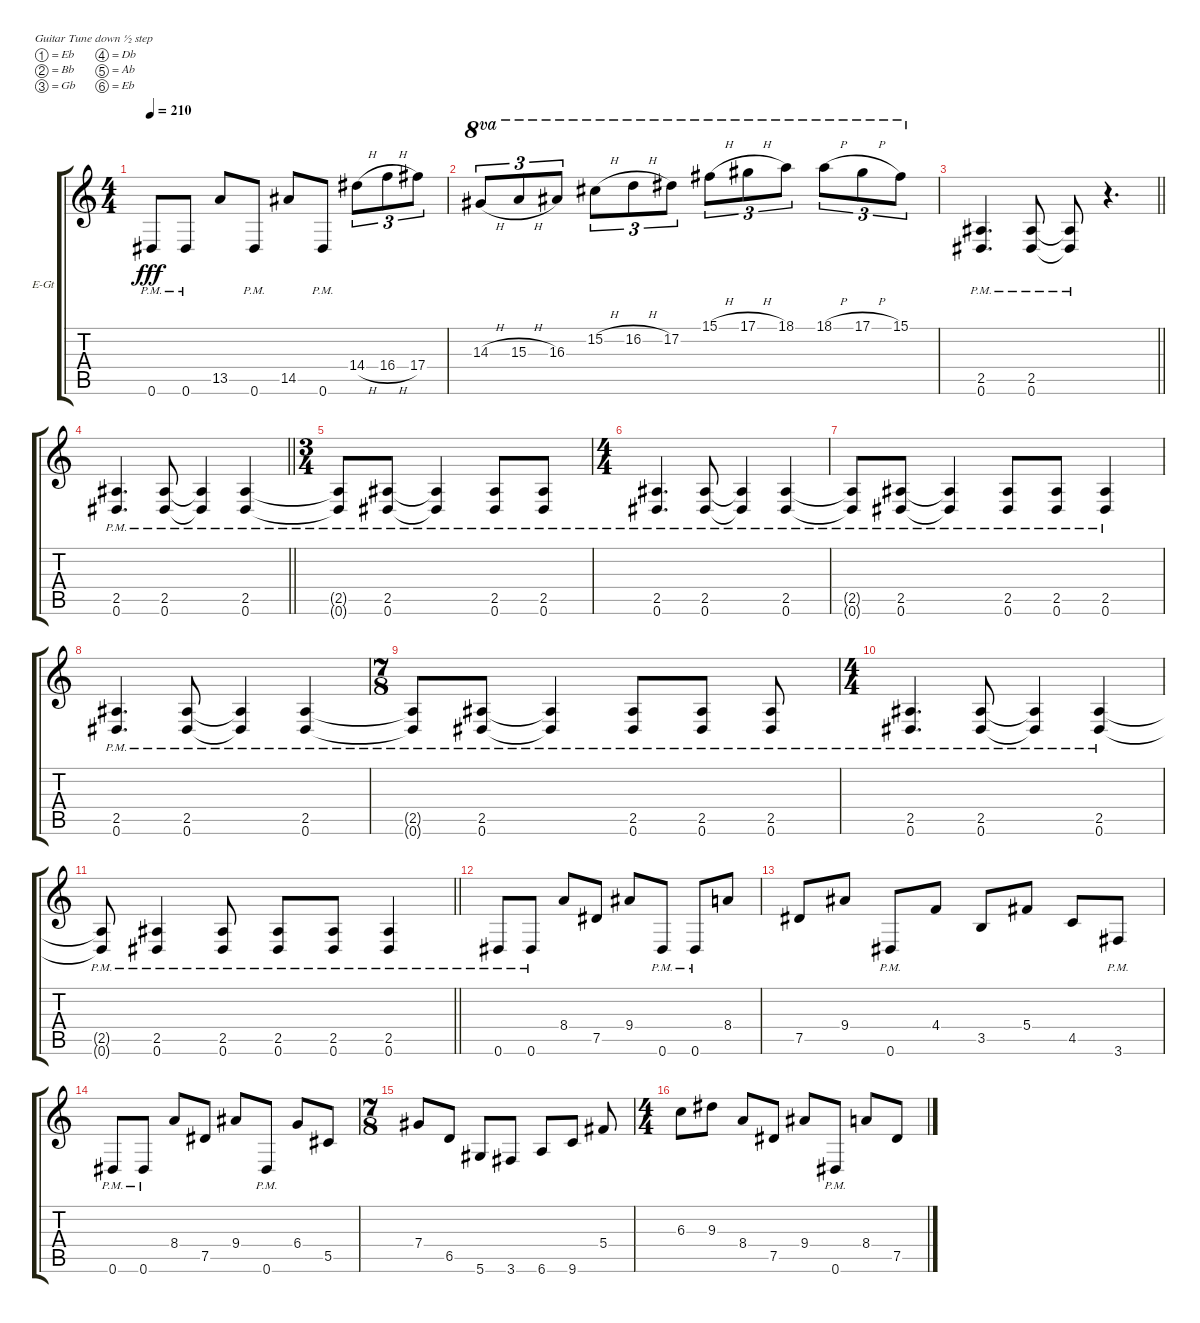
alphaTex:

\bracketExtendMode groupsimilarinstruments
\firstSystemTrackNameOrientation horizontal
\otherSystemsTrackNameOrientation horizontal
\track ("Tim" "E-Gt") {instrument overdrivenguitar}
\staff {score tabs}
\tuning (Eb4 Bb3 Gb3 Db3 Ab2 Eb2)
\ts (4 4)
\tempo 210
\clef g2
\ks c
0.6{pm}.8{dy fff} 0.6{pm}.8 13.5.8 0.6{pm}.8 14.5.8 0.6{pm}.8 14.4{h}.8{tu (3 2)} 16.4{h}.8{tu (3 2)} 17.4.8{tu (3 2)} |
14.3{h}.8{tu (3 2) ot 8va} 15.3{h}.8{tu (3 2) ot 8va} 16.3.8{tu (3 2) ot 8va} 15.2{h}.8{tu (3 2) ot 8va} 16.2{h}.8{tu (3 2) ot 8va} 17.2.8{tu (3 2) ot 8va} 15.1{h}.8{tu (3 2) ot 8va} 17.1{h}.8{tu (3 2) ot 8va} 18.1.8{tu (3 2) ot 8va} 18.1{h}.8{tu (3 2) ot 8va} 17.1{h}.8{tu (3 2) ot 8va} 15.1.8{tu (3 2) ot 8va} |
\barLineRight lightlight
(2.5{pm} 0.6{pm}).4{d} (2.5{pm} 0.6{pm}).8 (2.5{pm t} 0.6{pm t}).8 r.4{d} |
\barLineRight lightlight
(2.5{pm} 0.6{pm}).4{d} (2.5{pm} 0.6{pm}).8 (2.5{pm t} 0.6{pm t}).4 (2.5{pm} 0.6{pm}).4 |
\ts (3 4)
\beaming (8 2 2 2 2)
(2.5{pm t} 0.6{pm t}).8 (2.5{pm} 0.6{pm}).8 (2.5{pm t} 0.6{pm t}).4 (2.5{pm} 0.6{pm}).8 (2.5{pm} 0.6{pm}).8 |
\ts (4 4)
\beaming (8 2 2 2 2)
(2.5{pm} 0.6{pm}).4{d} (2.5{pm} 0.6{pm}).8 (2.5{pm t} 0.6{pm t}).4 (2.5{pm} 0.6{pm}).4 |
(2.5{pm t} 0.6{pm t}).8 (2.5{pm} 0.6{pm}).8 (2.5{pm t} 0.6{pm t}).4 (2.5{pm} 0.6{pm}).8 (2.5{pm} 0.6{pm}).8 (2.5{pm} 0.6{pm}).4 |
(2.5{pm} 0.6{pm}).4{d} (2.5{pm} 0.6{pm}).8 (2.5{pm t} 0.6{pm t}).4 (2.5{pm} 0.6{pm}).4 |
\ts (7 8)
\beaming (8 2 2 2 2)
(2.5{pm t} 0.6{pm t}).8 (2.5{pm} 0.6{pm}).8 (2.5{pm t} 0.6{pm t}).4 (2.5{pm} 0.6{pm}).8 (2.5{pm} 0.6{pm}).8 (2.5{pm} 0.6{pm}).8 |
\ts (4 4)
\beaming (8 2 2 2 2)
(2.5{pm} 0.6{pm}).4{d} (2.5{pm} 0.6{pm}).8 (2.5{pm t} 0.6{pm t}).4 (2.5{pm} 0.6{pm}).4 |
\barLineRight lightlight
(2.5{pm t} 0.6{pm t}).8 (2.5{pm} 0.6{pm}).4 (2.5{pm} 0.6{pm}).8 (2.5{pm} 0.6{pm}).8 (2.5{pm} 0.6{pm}).8 (2.5{pm} 0.6{pm}).4 |
0.6{pm}.8 0.6{pm}.8 8.4.8 7.5.8 9.4.8 0.6{pm}.8 0.6{pm}.8 8.4.8 |
7.5.8 9.4.8 0.6{pm}.8 4.4.8 3.5.8 5.4.8 4.5.8 3.6{pm}.8 |
0.6{pm}.8 0.6{pm}.8 8.4.8 7.5.8 9.4.8 0.6{pm}.8 6.4.8 5.5.8 |
\ts (7 8)
\beaming (8 2 2 2 2)
7.4.8 6.5.8 5.6.8 3.6.8 6.6.8 9.6.8 5.4.8 |
\ts (4 4)
\beaming (8 2 2 2 2)
6.3.8 9.3.8 8.4.8 7.5.8 9.4.8 0.6{pm}.8 8.4.8 7.5.8
